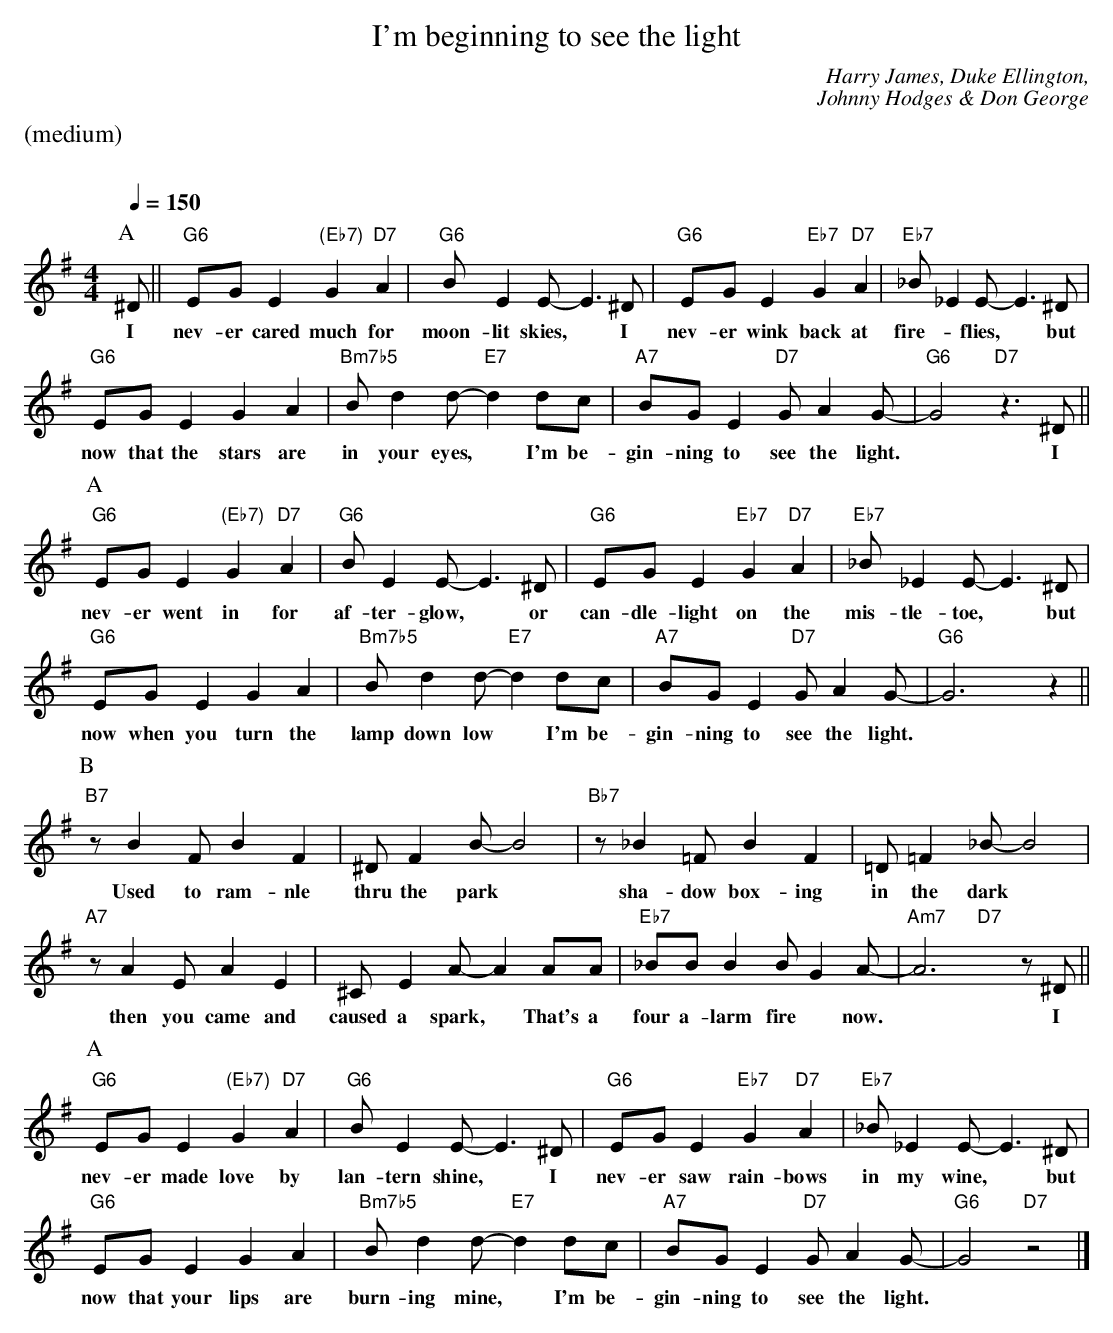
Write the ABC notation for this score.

X:1
T:I'm beginning to see the light
M:4/4
L:1/4
C:Harry James, Duke Ellington,
C:Johnny Hodges & Don George
Q:1/4=150
%%staves (chords melody)
K:G
%%text (medium)
%%vskip 20
P:A
V:chords
x/ || "G6"x2 "(Eb7)"x "D7"x | "G6"x2 x2 | "G6"x2 "Eb7"x"D7"x | "Eb7"x2 x2 |
"G6"x2 x2 | "Bm7b5"x2 "E7"x2 | "A7"x2 "D7"x2 | "G6"x2 "D7"x2 ||
V:melody
^D/ || E/G/EGA | B/EE/-E>^D | E/G/EGA | _B/_EE/-E>^D |
w:I nev-er cared much for moon-lit skies,* I nev-er wink back at fire-*flies,* but
E/G/EGA | B/dd/-dd/c/ | B/G/E G/AG/- | G2z>^D ||
w:now that the stars are in your eyes,*I'm be-gin-ning to see the light.* I
P:A
V:chords
"G6"x2 "(Eb7)"x "D7"x | "G6"x2 x2 | "G6"x2 "Eb7"x"D7"x | "Eb7"x2 x2 |
"G6"x2 x2 | "Bm7b5"x2 "E7"x2 | "A7"x2 "D7"x2 | "G6"x2 x2 ||
V:melody
E/G/EGA | B/EE/-E>^D | E/G/EGA | _B/_EE/-E>^D |
w:nev-er went in for af-ter-glow,* or can-dle-light on the mis-tle-toe,* but
E/G/EGA | B/dd/-dd/c/ | B/G/E G/AG/- | G3z ||
w:now when you turn the lamp down low* I'm be-gin-ning to see the light.*
P:B
V:chords
"B7"x2 x2 | x2 x2 | "Bb7"x2 x2 | x2 x2 |
"A7"x2 x2 | x2 x2 | "Eb7"x2 x2 | "Am7"x2 "D7"x2 ||
V:melody
z/BF/ BF | ^D/FB/-B2 | z/_B=F/BF | =D/=F_B/-B2 |
w:Used to ram-nle thru the park* sha-dow box-ing in the dark*
z/AE/AE | ^C/EA/-AA/A/ | _B/B/B B/GA/- | A3z/^D/ ||
w:then you came and caused a spark,* That's a four a-larm fire* now.* I
P:A
V:chords
"G6"x2 "(Eb7)"x "D7"x | "G6"x2 x2 | "G6"x2 "Eb7"x"D7"x | "Eb7"x2 x2 |
"G6"x2 x2 | "Bm7b5"x2 "E7"x2 | "A7"x2 "D7"x2 | "G6"x2 "D7"x2 |]
V:melody
E/G/EGA | B/EE/-E>^D | E/G/EGA | _B/_EE/-E>^D |
w:nev-er made love by lan-tern shine,* I nev-er saw rain-bows in my wine,* but
E/G/EGA | B/dd/-dd/c/ | B/G/E G/AG/- | G2z2 |]
w:now that your lips are burn-ing mine,* I'm be-gin-ning to see the light.*
